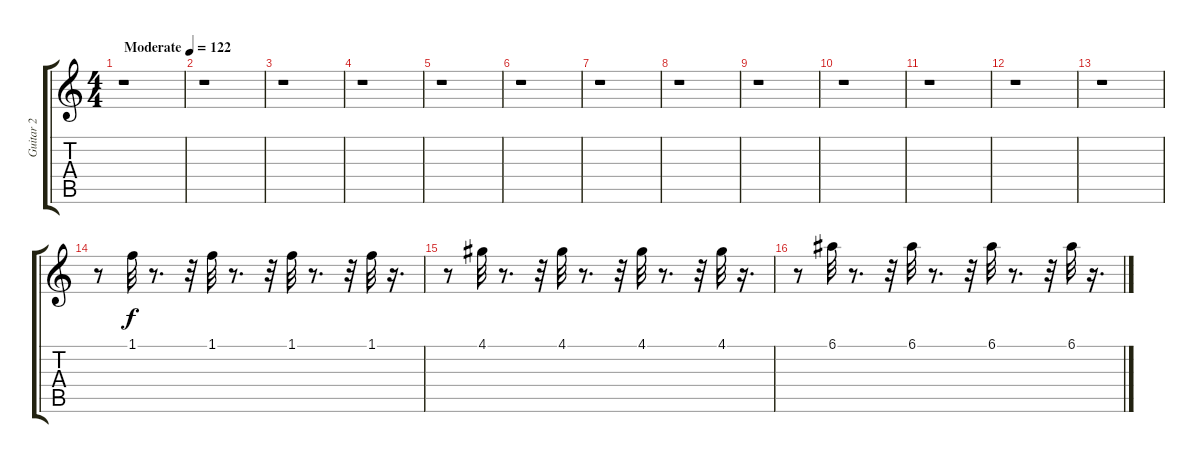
\track ("Guitar 2" "Guitar 2") {instrument distortionguitar}
\staff {score tabs}
\tuning (E4 B3 G3 D3 A2 E2) {hide}
\ts (4 4)
\tempo (122 "Moderate")
\clef g2
\ks c
r.1{dy f instrument distortionguitar} |
r.1 |
r.1 |
r.1 |
r.1 |
r.1 |
r.1 |
r.1 |
r.1 |
r.1 |
r.1 |
r.1 |
r.1 |
r.8 1.1.32 r.8{d} r.32 1.1.32 r.8{d} r.32 1.1.32 r.8{d} r.32 1.1.32 r.16{d} |
r.8 4.1.32 r.8{d} r.32 4.1.32 r.8{d} r.32 4.1.32 r.8{d} r.32 4.1.32 r.16{d} |
r.8 6.1.32 r.8{d} r.32 6.1.32 r.8{d} r.32 6.1.32 r.8{d} r.32 6.1.32 r.16{d}
